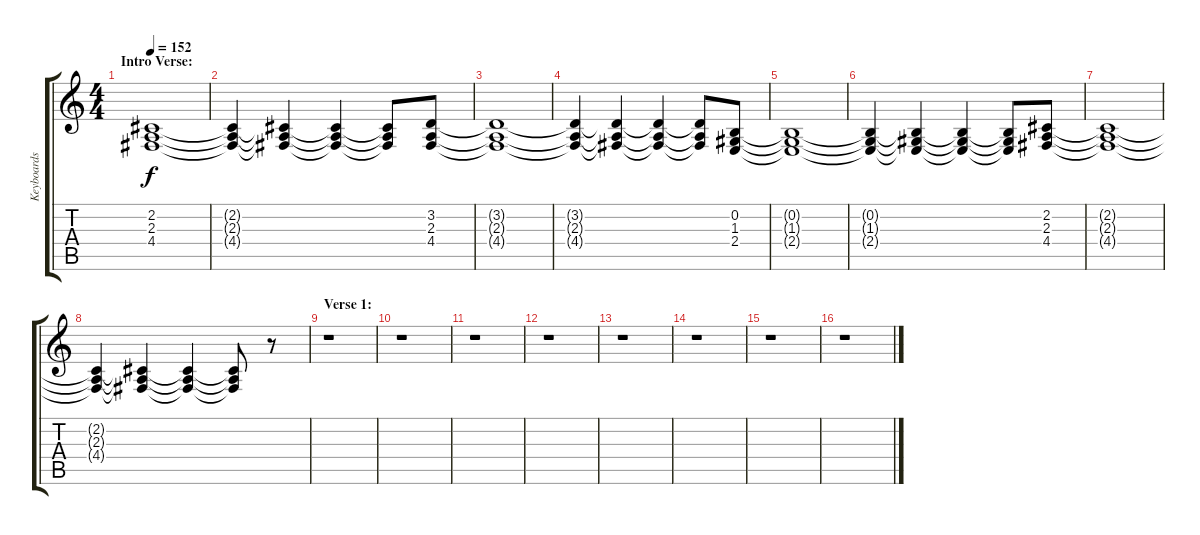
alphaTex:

\track ("Keyboards" "Keyboards") {instrument stringensemble1}
\staff {score tabs}
\tuning (E4 B3 G3 D3 A2 E2) {hide}
\ts (4 4)
\section ("" "Intro Verse:")
\tempo 152
\clef g2
\ks c
(2.2 2.3 4.4).1{dy f} |
(2.2{t} 2.3{t} 4.4{t}).4 (2.2{t} 2.3{t} 4.4{t}).4 (2.2{t} 2.3{t} 4.4{t}).4 (2.2{t} 2.3{t} 4.4{t}).8 (3.2 2.3 4.4).8 |
(3.2{t} 2.3{t} 4.4{t}).1 |
(3.2{t} 2.3{t} 4.4{t}).4 (3.2{t} 2.3{t} 4.4{t}).4 (3.2{t} 2.3{t} 4.4{t}).4 (3.2{t} 2.3{t} 4.4{t}).8 (0.2 1.3 2.4).8 |
(0.2{t} 1.3{t} 2.4{t}).1 |
(0.2{t} 1.3{t} 2.4{t}).4 (0.2{t} 1.3{t} 2.4{t}).4 (0.2{t} 1.3{t} 2.4{t}).4 (0.2{t} 1.3{t} 2.4{t}).8 (2.2 2.3 4.4).8 |
(2.2{t} 2.3{t} 4.4{t}).1 |
(2.2{t} 2.3{t} 4.4{t}).4 (2.2{t} 2.3{t} 4.4{t}).4 (2.2{t} 2.3{t} 4.4{t}).4 (2.2{t} 2.3{t} 4.4{t}).8 r.8 |
\section ("" "Verse 1:")
r.1 |
r.1 |
r.1 |
r.1 |
r.1 |
r.1 |
r.1 |
r.1
